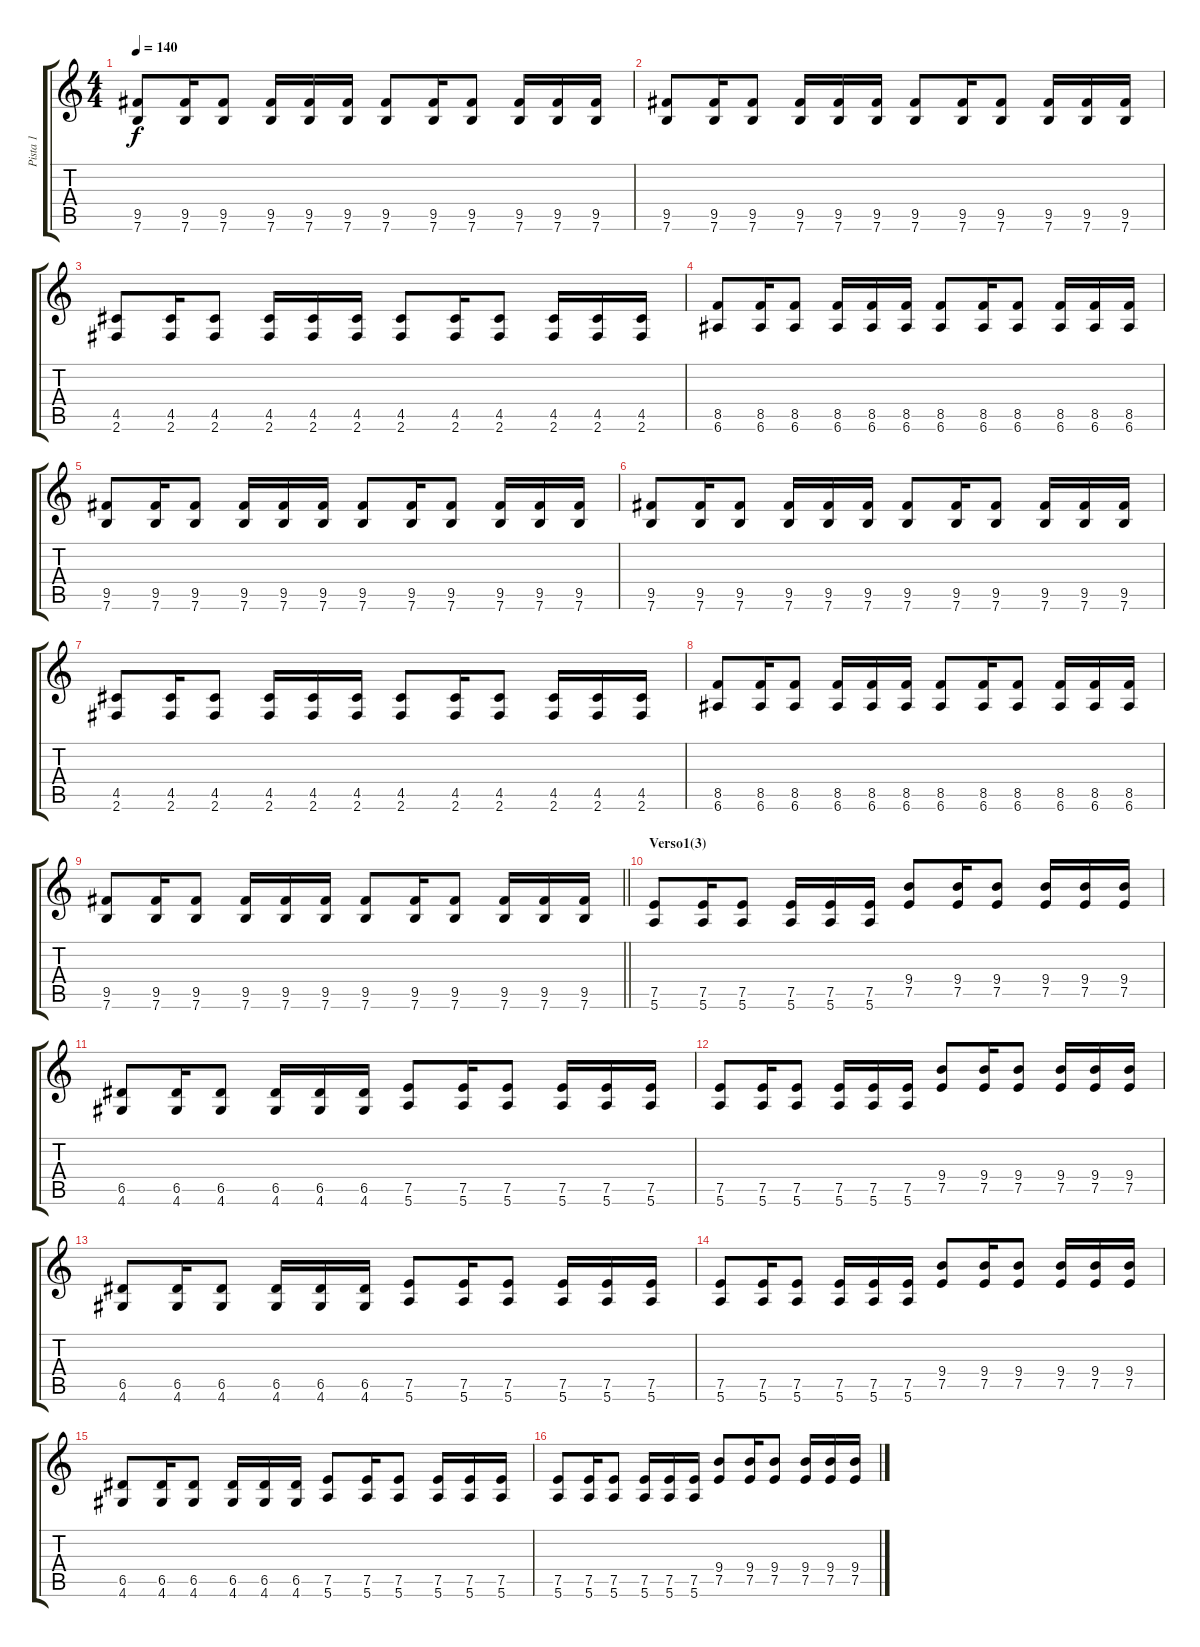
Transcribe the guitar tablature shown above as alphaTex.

\track ("Pista 1" "Pista 1") {instrument distortionguitar}
\staff {score tabs}
\tuning (E4 B3 G3 D3 A2 E2) {hide}
\ts (4 4)
\tempo 140
\clef g2
\ks c
(9.5 7.6).8{dy f} (9.5 7.6).16 (9.5 7.6).8 (9.5 7.6).16 (9.5 7.6).16 (9.5 7.6).16 (9.5 7.6).8 (9.5 7.6).16 (9.5 7.6).8 (9.5 7.6).16 (9.5 7.6).16 (9.5 7.6).16 |
(9.5 7.6).8 (9.5 7.6).16 (9.5 7.6).8 (9.5 7.6).16 (9.5 7.6).16 (9.5 7.6).16 (9.5 7.6).8 (9.5 7.6).16 (9.5 7.6).8 (9.5 7.6).16 (9.5 7.6).16 (9.5 7.6).16 |
(4.5 2.6).8 (4.5 2.6).16 (4.5 2.6).8 (4.5 2.6).16 (4.5 2.6).16 (4.5 2.6).16 (4.5 2.6).8 (4.5 2.6).16 (4.5 2.6).8 (4.5 2.6).16 (4.5 2.6).16 (4.5 2.6).16 |
(8.5 6.6).8 (8.5 6.6).16 (8.5 6.6).8 (8.5 6.6).16 (8.5 6.6).16 (8.5 6.6).16 (8.5 6.6).8 (8.5 6.6).16 (8.5 6.6).8 (8.5 6.6).16 (8.5 6.6).16 (8.5 6.6).16 |
(9.5 7.6).8 (9.5 7.6).16 (9.5 7.6).8 (9.5 7.6).16 (9.5 7.6).16 (9.5 7.6).16 (9.5 7.6).8 (9.5 7.6).16 (9.5 7.6).8 (9.5 7.6).16 (9.5 7.6).16 (9.5 7.6).16 |
(9.5 7.6).8 (9.5 7.6).16 (9.5 7.6).8 (9.5 7.6).16 (9.5 7.6).16 (9.5 7.6).16 (9.5 7.6).8 (9.5 7.6).16 (9.5 7.6).8 (9.5 7.6).16 (9.5 7.6).16 (9.5 7.6).16 |
(4.5 2.6).8 (4.5 2.6).16 (4.5 2.6).8 (4.5 2.6).16 (4.5 2.6).16 (4.5 2.6).16 (4.5 2.6).8 (4.5 2.6).16 (4.5 2.6).8 (4.5 2.6).16 (4.5 2.6).16 (4.5 2.6).16 |
(8.5 6.6).8 (8.5 6.6).16 (8.5 6.6).8 (8.5 6.6).16 (8.5 6.6).16 (8.5 6.6).16 (8.5 6.6).8 (8.5 6.6).16 (8.5 6.6).8 (8.5 6.6).16 (8.5 6.6).16 (8.5 6.6).16 |
\barLineRight lightlight
(9.5 7.6).8 (9.5 7.6).16 (9.5 7.6).8 (9.5 7.6).16 (9.5 7.6).16 (9.5 7.6).16 (9.5 7.6).8 (9.5 7.6).16 (9.5 7.6).8 (9.5 7.6).16 (9.5 7.6).16 (9.5 7.6).16 |
\section ("" "Verso1(3)")
(7.5 5.6).8 (7.5 5.6).16 (7.5 5.6).8 (7.5 5.6).16 (7.5 5.6).16 (7.5 5.6).16 (9.4 7.5).8 (9.4 7.5).16 (9.4 7.5).8 (9.4 7.5).16 (9.4 7.5).16 (9.4 7.5).16 |
(6.5 4.6).8 (6.5 4.6).16 (6.5 4.6).8 (6.5 4.6).16 (6.5 4.6).16 (6.5 4.6).16 (7.5 5.6).8 (7.5 5.6).16 (7.5 5.6).8 (7.5 5.6).16 (7.5 5.6).16 (7.5 5.6).16 |
(7.5 5.6).8 (7.5 5.6).16 (7.5 5.6).8 (7.5 5.6).16 (7.5 5.6).16 (7.5 5.6).16 (9.4 7.5).8 (9.4 7.5).16 (9.4 7.5).8 (9.4 7.5).16 (9.4 7.5).16 (9.4 7.5).16 |
(6.5 4.6).8 (6.5 4.6).16 (6.5 4.6).8 (6.5 4.6).16 (6.5 4.6).16 (6.5 4.6).16 (7.5 5.6).8 (7.5 5.6).16 (7.5 5.6).8 (7.5 5.6).16 (7.5 5.6).16 (7.5 5.6).16 |
(7.5 5.6).8 (7.5 5.6).16 (7.5 5.6).8 (7.5 5.6).16 (7.5 5.6).16 (7.5 5.6).16 (9.4 7.5).8 (9.4 7.5).16 (9.4 7.5).8 (9.4 7.5).16 (9.4 7.5).16 (9.4 7.5).16 |
(6.5 4.6).8 (6.5 4.6).16 (6.5 4.6).8 (6.5 4.6).16 (6.5 4.6).16 (6.5 4.6).16 (7.5 5.6).8 (7.5 5.6).16 (7.5 5.6).8 (7.5 5.6).16 (7.5 5.6).16 (7.5 5.6).16 |
(7.5 5.6).8 (7.5 5.6).16 (7.5 5.6).8 (7.5 5.6).16 (7.5 5.6).16 (7.5 5.6).16 (9.4 7.5).8 (9.4 7.5).16 (9.4 7.5).8 (9.4 7.5).16 (9.4 7.5).16 (9.4 7.5).16
